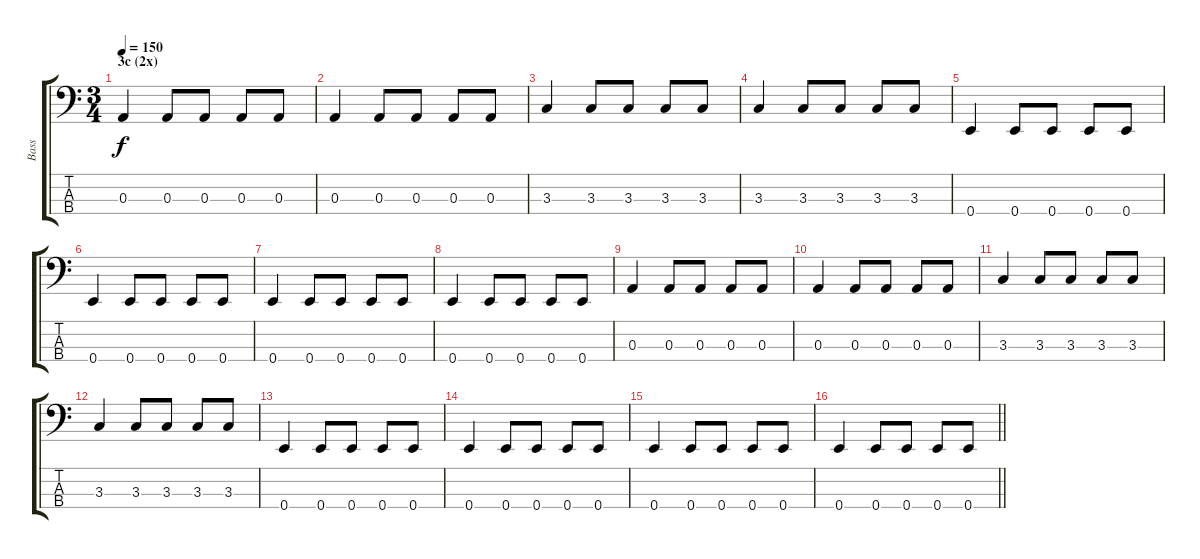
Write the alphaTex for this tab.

\track ("Bass" "Bass") {instrument electricbasspick}
\staff {score tabs}
\tuning (G2 D2 A1 E1) {hide}
\ts (3 4)
\section ("" "3c (2x)")
\tempo 150
\clef f4
\ks c
0.3.4{dy f} 0.3.8 0.3.8 0.3.8 0.3.8 |
0.3.4 0.3.8 0.3.8 0.3.8 0.3.8 |
3.3.4 3.3.8 3.3.8 3.3.8 3.3.8 |
3.3.4 3.3.8 3.3.8 3.3.8 3.3.8 |
0.4.4 0.4.8 0.4.8 0.4.8 0.4.8 |
0.4.4 0.4.8 0.4.8 0.4.8 0.4.8 |
0.4.4 0.4.8 0.4.8 0.4.8 0.4.8 |
0.4.4 0.4.8 0.4.8 0.4.8 0.4.8 |
0.3.4 0.3.8 0.3.8 0.3.8 0.3.8 |
0.3.4 0.3.8 0.3.8 0.3.8 0.3.8 |
3.3.4 3.3.8 3.3.8 3.3.8 3.3.8 |
3.3.4 3.3.8 3.3.8 3.3.8 3.3.8 |
0.4.4 0.4.8 0.4.8 0.4.8 0.4.8 |
0.4.4 0.4.8 0.4.8 0.4.8 0.4.8 |
0.4.4 0.4.8 0.4.8 0.4.8 0.4.8 |
\barLineRight lightlight
0.4.4 0.4.8 0.4.8 0.4.8 0.4.8
